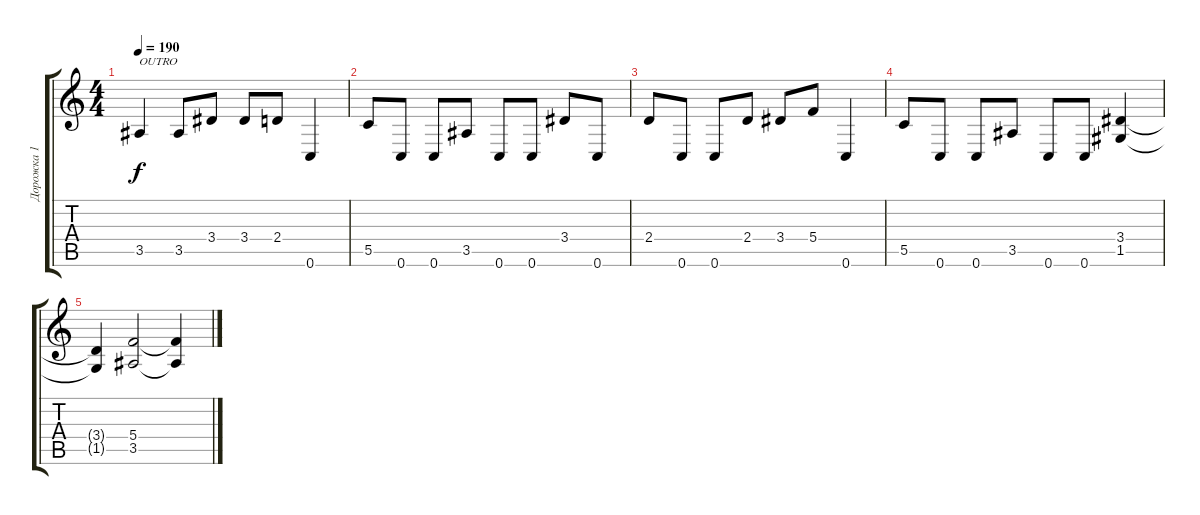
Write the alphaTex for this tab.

\track ("Дорожка 1" "Дорожка 1") {instrument distortionguitar}
\staff {score tabs}
\tuning (D4 A3 F3 C3 G2 C2) {hide}
\ts (4 4)
\tempo 190
\clef g2
\ks c
3.5.4{txt "OUTRO" dy f} 3.5.8 3.4.8 3.4.8 2.4.8 0.6.4 |
5.5.8 0.6.8 0.6.8 3.5.8 0.6.8 0.6.8 3.4.8 0.6.8 |
2.4.8 0.6.8 0.6.8 2.4.8 3.4.8 5.4.8 0.6.4 |
5.5.8 0.6.8 0.6.8 3.5.8 0.6.8 0.6.8 (3.4 1.5).4 |
(3.4{t} 1.5{t}).4 (5.4 3.5).2 (5.4{t} 3.5{t}).4
